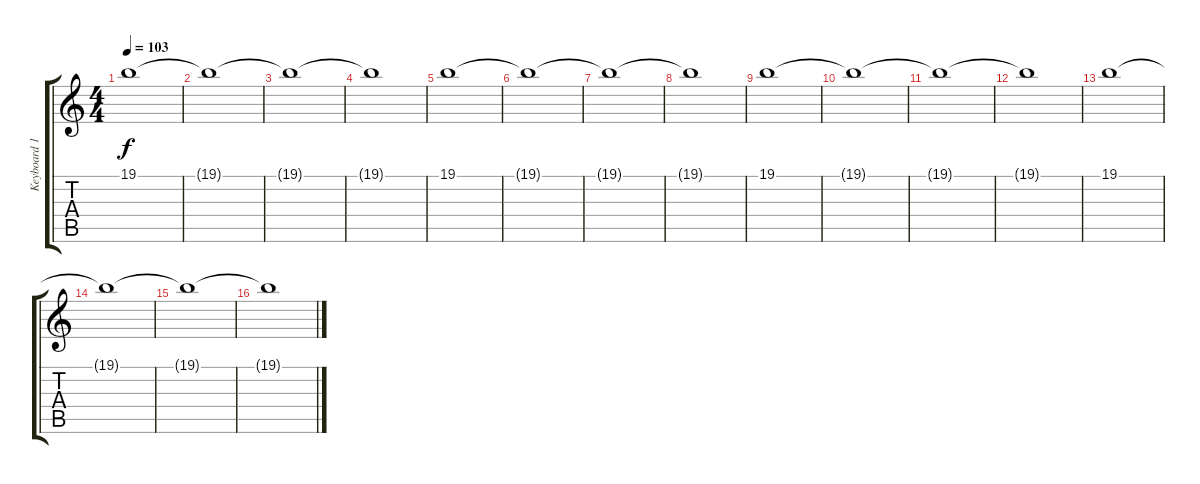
\track ("Keyboard 1" "Keyboard 1") {instrument xylophone}
\staff {score tabs}
\tuning (E4 B3 G3 D3 A2 E2) {hide}
\ts (4 4)
\tempo 103
\clef g2
\ks c
19.1.1{dy f} |
19.1{t}.1 |
19.1{t}.1 |
19.1{t}.1 |
19.1.1 |
19.1{t}.1 |
19.1{t}.1 |
19.1{t}.1 |
19.1.1 |
19.1{t}.1 |
19.1{t}.1 |
19.1{t}.1 |
19.1.1 |
19.1{t}.1 |
19.1{t}.1 |
19.1{t}.1
